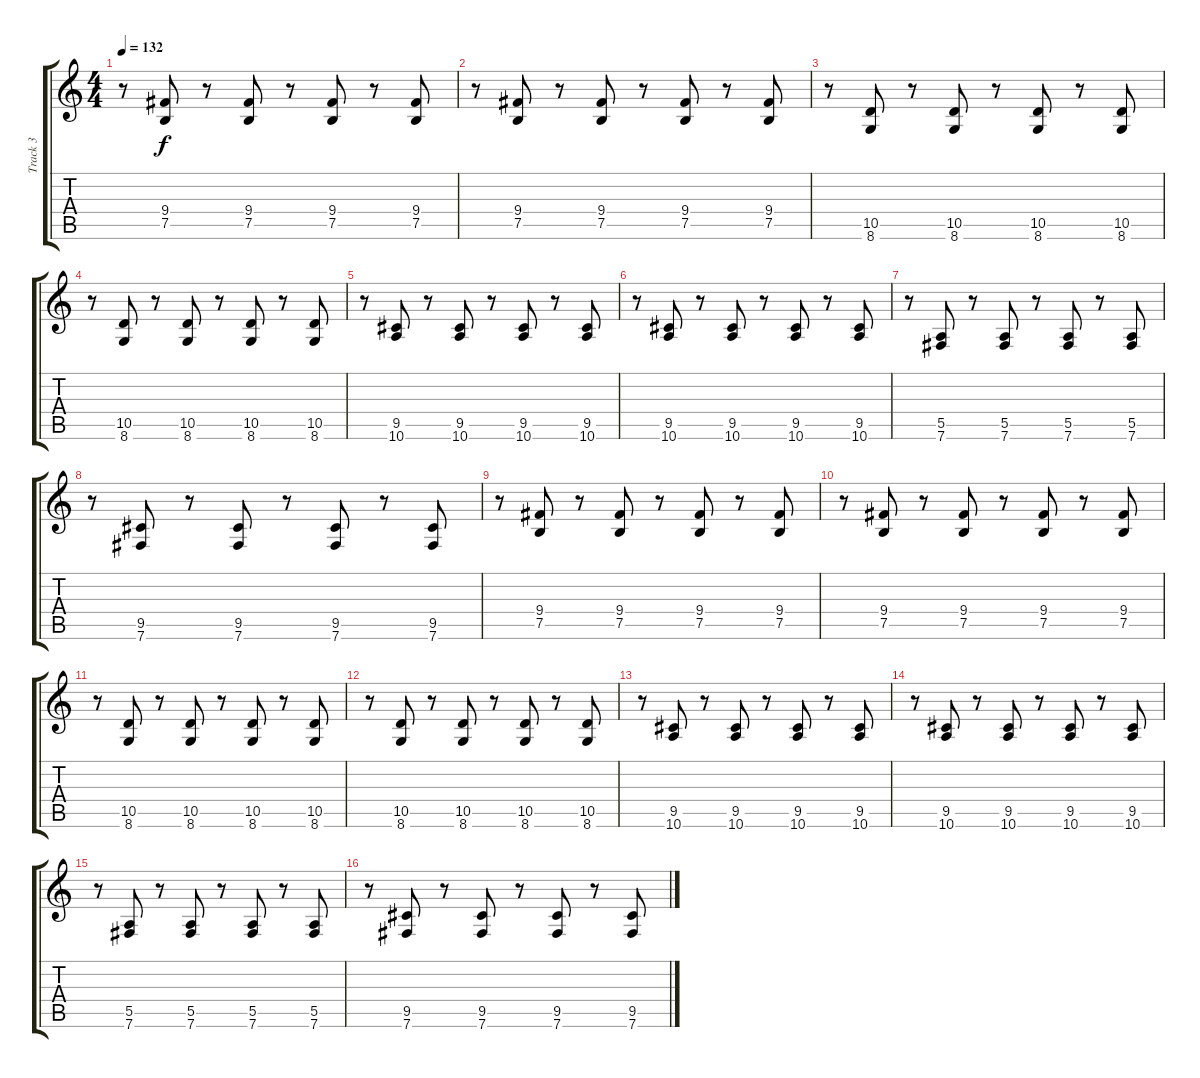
\track ("Track 3" "Track 3") {instrument distortionguitar}
\staff {score tabs}
\tuning (B3 Gb3 D3 A2 E2 B1) {hide}
\ts (4 4)
\tempo 132
\clef g2
\ks c
r.8{dy f} (9.4 7.5).8 r.8 (9.4 7.5).8 r.8 (9.4 7.5).8 r.8 (9.4 7.5).8 |
r.8 (9.4 7.5).8 r.8 (9.4 7.5).8 r.8 (9.4 7.5).8 r.8 (9.4 7.5).8 |
r.8 (10.5 8.6).8 r.8 (10.5 8.6).8 r.8 (10.5 8.6).8 r.8 (10.5 8.6).8 |
r.8 (10.5 8.6).8 r.8 (10.5 8.6).8 r.8 (10.5 8.6).8 r.8 (10.5 8.6).8 |
r.8 (9.5 10.6).8 r.8 (9.5 10.6).8 r.8 (9.5 10.6).8 r.8 (9.5 10.6).8 |
r.8 (9.5 10.6).8 r.8 (9.5 10.6).8 r.8 (9.5 10.6).8 r.8 (9.5 10.6).8 |
r.8 (5.5 7.6).8 r.8 (5.5 7.6).8 r.8 (5.5 7.6).8 r.8 (5.5 7.6).8 |
r.8 (9.5 7.6).8 r.8 (9.5 7.6).8 r.8 (9.5 7.6).8 r.8 (9.5 7.6).8 |
r.8 (9.4 7.5).8 r.8 (9.4 7.5).8 r.8 (9.4 7.5).8 r.8 (9.4 7.5).8 |
r.8 (9.4 7.5).8 r.8 (9.4 7.5).8 r.8 (9.4 7.5).8 r.8 (9.4 7.5).8 |
r.8 (10.5 8.6).8 r.8 (10.5 8.6).8 r.8 (10.5 8.6).8 r.8 (10.5 8.6).8 |
r.8 (10.5 8.6).8 r.8 (10.5 8.6).8 r.8 (10.5 8.6).8 r.8 (10.5 8.6).8 |
r.8 (9.5 10.6).8 r.8 (9.5 10.6).8 r.8 (9.5 10.6).8 r.8 (9.5 10.6).8 |
r.8 (9.5 10.6).8 r.8 (9.5 10.6).8 r.8 (9.5 10.6).8 r.8 (9.5 10.6).8 |
r.8 (5.5 7.6).8 r.8 (5.5 7.6).8 r.8 (5.5 7.6).8 r.8 (5.5 7.6).8 |
r.8 (9.5 7.6).8 r.8 (9.5 7.6).8 r.8 (9.5 7.6).8 r.8 (9.5 7.6).8
